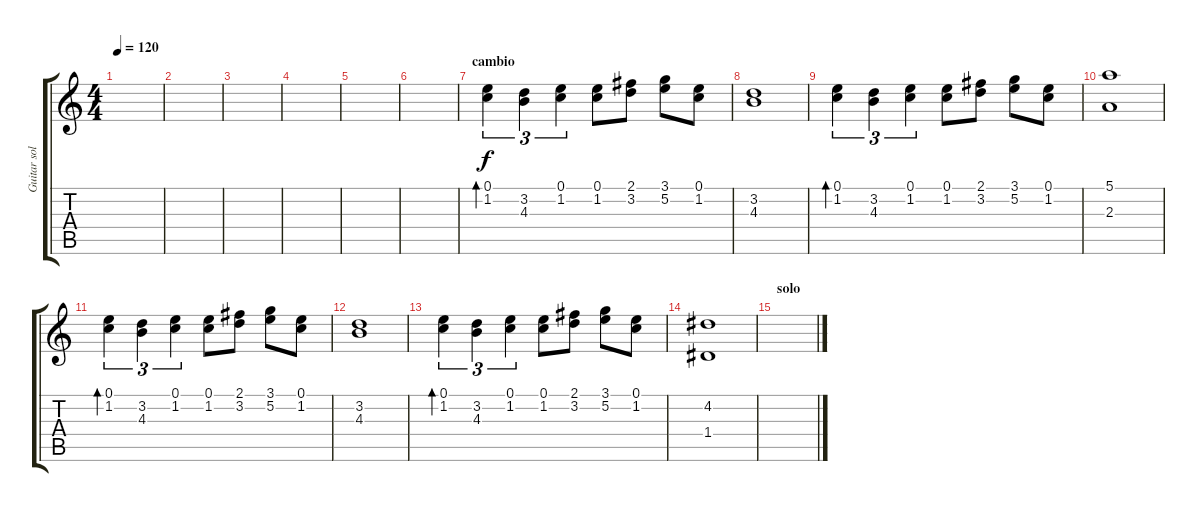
\track ("Guitar solo" "Guitar sol") {instrument acousticguitarsteel}
\staff {score tabs}
\tuning (E4 B3 G3 D3 A2 E2) {hide}
\ts (4 4)
\tempo 120
\clef g2
\ks c
|
|
|
|
|
|
\section ("" "cambio")
(0.1 1.2).4{tu (3 2) bd 480} (3.2 4.3).4{tu (3 2)} (0.1 1.2).4{tu (3 2)} (0.1 1.2).8 (2.1 3.2).8 (3.1 5.2).8 (0.1 1.2).8 |
(3.2 4.3).1 |
(0.1 1.2).4{tu (3 2) bd 480} (3.2 4.3).4{tu (3 2)} (0.1 1.2).4{tu (3 2)} (0.1 1.2).8 (2.1 3.2).8 (3.1 5.2).8 (0.1 1.2).8 |
(5.1 2.3).1 |
(0.1 1.2).4{tu (3 2) bd 480} (3.2 4.3).4{tu (3 2)} (0.1 1.2).4{tu (3 2)} (0.1 1.2).8 (2.1 3.2).8 (3.1 5.2).8 (0.1 1.2).8 |
(3.2 4.3).1 |
(0.1 1.2).4{tu (3 2) bd 480} (3.2 4.3).4{tu (3 2)} (0.1 1.2).4{tu (3 2)} (0.1 1.2).8 (2.1 3.2).8 (3.1 5.2).8 (0.1 1.2).8 |
(4.2 1.4).1 |
\section ("" "solo")
